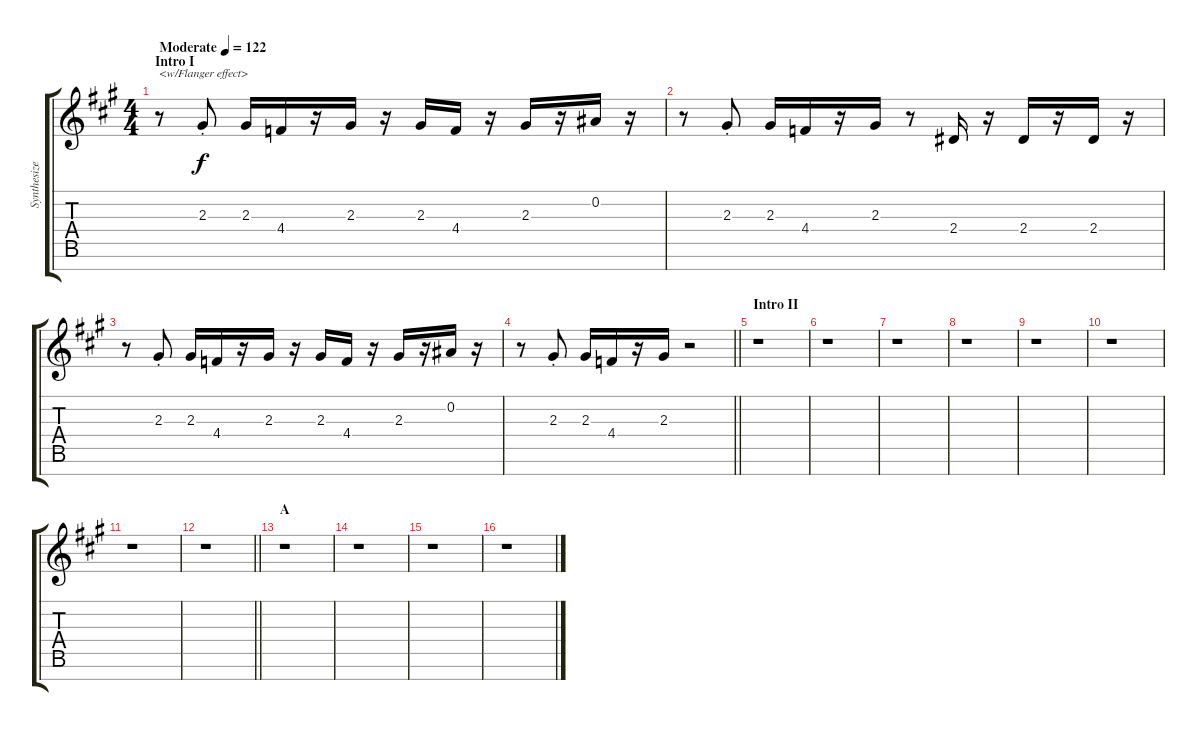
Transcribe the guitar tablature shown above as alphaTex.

\track ("Synthesizer I" "Synthesize") {instrument lead2sawtooth}
\staff {score tabs}
\tuning (Eb5 Bb4 Gb4 Db4 Ab3 Eb3 Bb2) {hide}
\ts (4 4)
\section ("" "Intro I")
\tempo (122 "Moderate")
\clef g2
\ks a
r.8{txt "<w/Flanger effect>" dy f instrument lead2sawtooth} 2.3{st}.8 2.3.16 4.4.16 r.16 2.3.16 r.16 2.3.16 4.4.16 r.16 2.3.16 r.16 0.2.16 r.16 |
r.8 2.3{st}.8 2.3.16 4.4.16 r.16 2.3.16 r.8 2.4.16 r.16 2.4.16 r.16 2.4.16 r.16 |
r.8 2.3{st}.8 2.3.16 4.4.16 r.16 2.3.16 r.16 2.3.16 4.4.16 r.16 2.3.16 r.16 0.2.16 r.16 |
\barLineRight lightlight
r.8 2.3{st}.8 2.3.16 4.4.16 r.16 2.3.16 r.2 |
\section ("" "Intro II")
r.1 |
r.1 |
r.1 |
r.1 |
r.1 |
r.1 |
r.1 |
\barLineRight lightlight
r.1 |
\section ("" "A")
r.1 |
r.1 |
r.1 |
r.1
